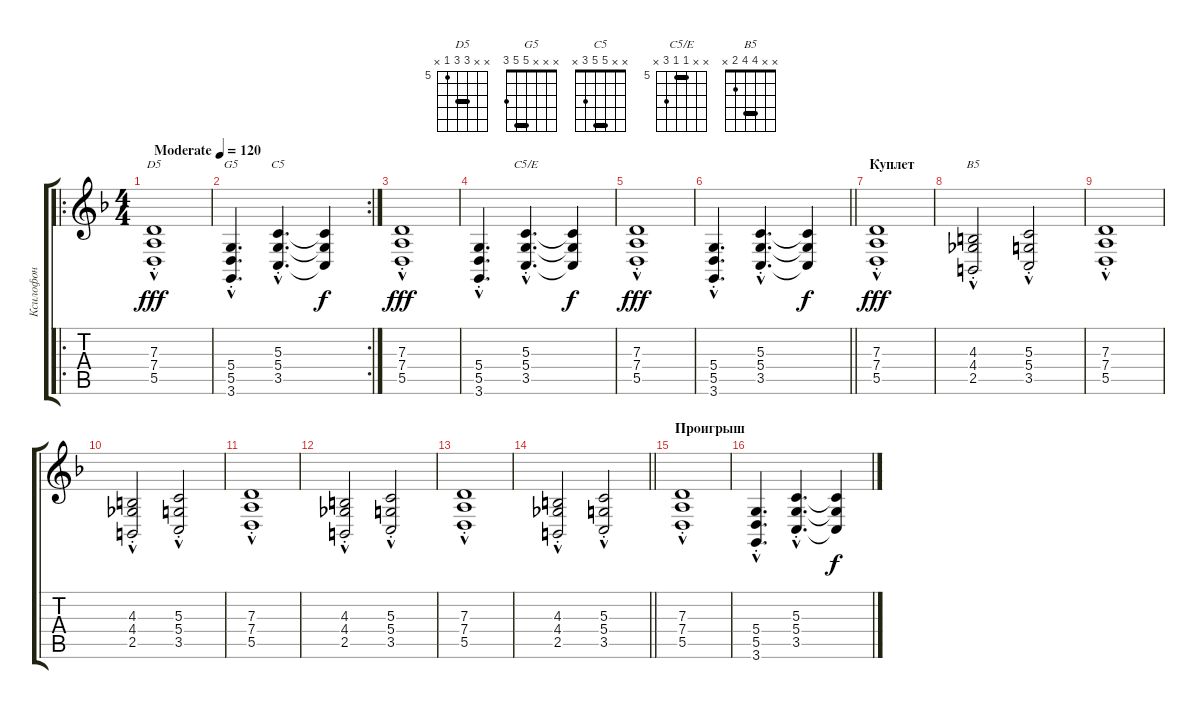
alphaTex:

\track ("Ксилофон" "Ксилофон") {instrument xylophone}
\staff {score tabs}
\tuning (E4 B3 G3 D3 A2 E2) {hide}
\chord ("D5" x x 7 7 5 x) {firstfret 5 barre 7}
\chord ("G5" x x x 5 5 3) {barre 5}
\chord ("C5" x x 5 5 3 x) {barre 5}
\chord ("C5/E" x x 5 5 7 x) {firstfret 5 barre 5}
\chord ("B5" x x 4 4 2 x) {barre 4}
\ro
\ts (4 4)
\tempo (120 "Moderate")
\clef g2
\ks f
(7.3{hac st} 7.4{hac st} 5.5{hac st}).1{ch "D5" dy fff instrument xylophone} |
\rc 2
(5.4{hac st} 5.5{hac st} 3.6{hac st}).4{d ch "G5"} (5.3{hac st} 5.4{hac st} 3.5{hac st}).4{d ch "C5"} (5.3{t} 5.4{t} 3.5{t}).4{dy f} |
(7.3{hac st} 7.4{hac st} 5.5{hac st}).1{dy fff} |
(5.4{hac st} 5.5{hac st} 3.6{hac st}).4{d} (5.3{hac st} 5.4{hac st} 3.5{hac st}).4{d ch "C5/E"} (5.3{t} 5.4{t} 3.5{t}).4{dy f} |
(7.3{hac st} 7.4{hac st} 5.5{hac st}).1{dy fff volume 16} |
\barLineRight lightlight
(5.4{hac st} 5.5{hac st} 3.6{hac st}).4{d} (5.3{hac st} 5.4{hac st} 3.5{hac st}).4{d} (5.3{t} 5.4{t} 3.5{t}).4{dy f} |
\section ("" "Куплет")
(7.3{hac st} 7.4{hac st} 5.5{hac st}).1{dy fff volume 8} |
(4.3{hac st} 4.4{hac st} 2.5{hac st}).2{ch "B5"} (5.3{hac st} 5.4{hac st} 3.5{hac st}).2 |
(7.3{hac st} 7.4{hac st} 5.5{hac st}).1 |
(4.3{hac st} 4.4{hac st} 2.5{hac st}).2 (5.3{hac st} 5.4{hac st} 3.5{hac st}).2 |
(7.3{hac st} 7.4{hac st} 5.5{hac st}).1 |
(4.3{hac st} 4.4{hac st} 2.5{hac st}).2 (5.3{hac st} 5.4{hac st} 3.5{hac st}).2 |
(7.3{hac st} 7.4{hac st} 5.5{hac st}).1 |
\barLineRight lightlight
(4.3{hac st} 4.4{hac st} 2.5{hac st}).2 (5.3{hac st} 5.4{hac st} 3.5{hac st}).2 |
\section ("" "Проигрыш")
(7.3{hac st} 7.4{hac st} 5.5{hac st}).1 |
(5.4{hac st} 5.5{hac st} 3.6{hac st}).4{d} (5.3{hac st} 5.4{hac st} 3.5{hac st}).4{d} (5.3{t} 5.4{t} 3.5{t}).4{dy f}
